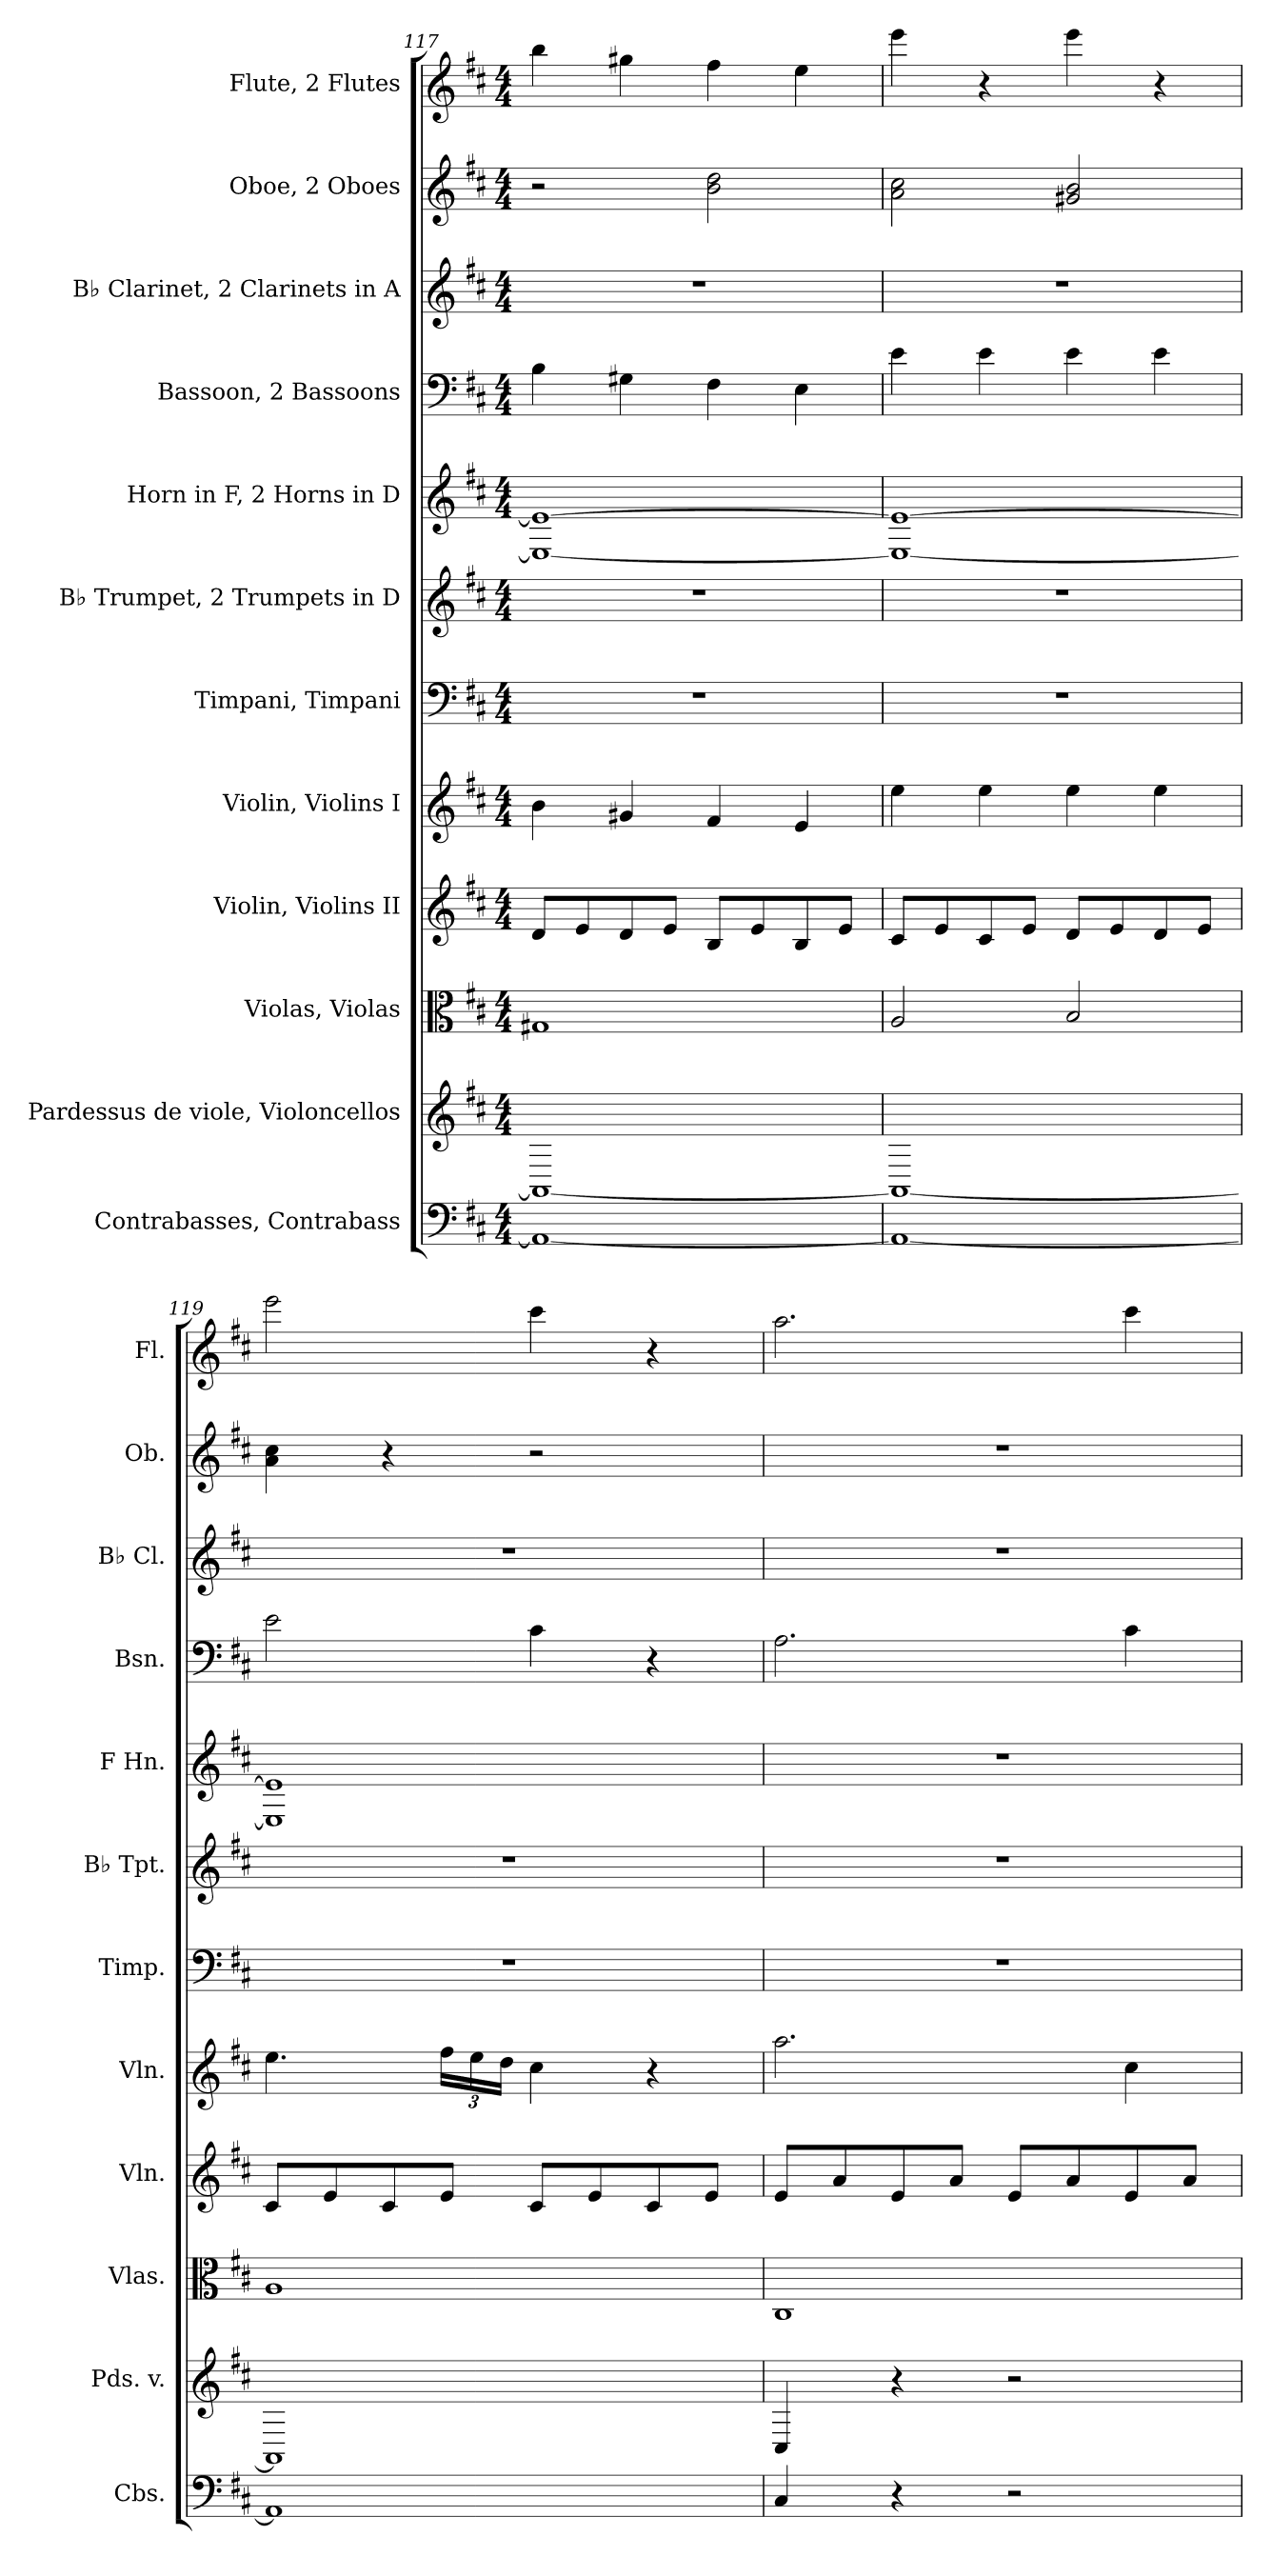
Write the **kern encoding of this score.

**kern	**kern	**kern	**kern	**kern	**kern	**kern	**kern	**kern	**kern	**kern	**kern
*part12	*part11	*part10	*part9	*part8	*part7	*part6	*part5	*part4	*part3	*part2	*part1
*staff12	*staff11	*staff10	*staff9	*staff8	*staff7	*staff6	*staff5	*staff4	*staff3	*staff2	*staff1
*I"Contrabasses, Contrabass	*I"Pardessus de viole, Violoncellos	*I"Violas, Violas	*I"Violin, Violins II	*I"Violin, Violins I	*I"Timpani, Timpani	*I"B♭ Trumpet, 2 Trumpets in D	*I"Horn in F, 2 Horns in D	*I"Bassoon, 2 Bassoons	*I"B♭ Clarinet, 2 Clarinets in A	*I"Oboe, 2 Oboes	*I"Flute, 2 Flutes
*I'Cbs.	*I'Pds. v.	*I'Vlas.	*I'Vln.	*I'Vln.	*I'Timp.	*I'B♭ Tpt.	*I'F Hn.	*I'Bsn.	*I'B♭ Cl.	*I'Ob.	*I'Fl.
!!LO:PB:g=z
*clefF4	*clefG2	*clefC3	*clefG2	*clefG2	*clefF4	*clefG2	*clefG2	*clefF4	*clefG2	*clefG2	*clefG2
*ITrd7c12	*	*	*	*	*	*ITrd1c2	*ITrd4c7	*	*ITrd1c2	*	*
*k[f#c#]	*k[f#c#]	*k[f#c#]	*k[f#c#]	*k[f#c#]	*k[f#c#]	*k[]	*k[f#]	*k[f#c#]	*k[]	*k[f#c#]	*k[f#c#]
*M4/4	*M4/4	*M4/4	*M4/4	*M4/4	*M4/4	*M4/4	*M4/4	*M4/4	*M4/4	*M4/4	*M4/4
=117	=117	=117	=117	=117	=117	=117	=117	=117	=117	=117	=117
1AAA_	1AA_	1G#X	8d/L	4b\	1r	1r	1AA_ 1A_	4B\	1r	2r	4bb\
.	.	.	8e/	.	.	.	.	.	.	.	.
.	.	.	8d/	4g#X/	.	.	.	4G#X\	.	.	4gg#X\
.	.	.	8e/J	.	.	.	.	.	.	.	.
.	.	.	8B/L	4f#/	.	.	.	4F#\	.	2b\ 2dd\	4ff#\
.	.	.	8e/	.	.	.	.	.	.	.	.
.	.	.	8B/	4e/	.	.	.	4E\	.	.	4ee\
.	.	.	8e/J	.	.	.	.	.	.	.	.
=118	=118	=118	=118	=118	=118	=118	=118	=118	=118	=118	=118
1AAA_	1AA_	2A/	8c#/L	4ee\	1r	1r	1AA_ 1A_	4e\	1r	2a\ 2cc#\	4eee\
.	.	.	8e/	.	.	.	.	.	.	.	.
.	.	.	8c#/	4ee\	.	.	.	4e\	.	.	4r
.	.	.	8e/J	.	.	.	.	.	.	.	.
.	.	2B/	8d/L	4ee\	.	.	.	4e\	.	2g#X/ 2b/	4eee\
.	.	.	8e/	.	.	.	.	.	.	.	.
.	.	.	8d/	4ee\	.	.	.	4e\	.	.	4r
.	.	.	8e/J	.	.	.	.	.	.	.	.
=119	=119	=119	=119	=119	=119	=119	=119	=119	=119	=119	=119
1AAA]	1AA]	1A	8c#/L	4.ee\	1r	1r	1AA] 1A]	2e\	1r	4a\ 4cc#\	2eee\
.	.	.	8e/	.	.	.	.	.	.	.	.
.	.	.	8c#/	.	.	.	.	.	.	4r	.
*	*	*	*	*Xbrackettup	*	*	*	*	*	*	*
.	.	.	8e/J	24ff#\LL	.	.	.	.	.	.	.
.	.	.	.	24ee\	.	.	.	.	.	.	.
.	.	.	.	24dd\JJ	.	.	.	.	.	.	.
.	.	.	8c#/L	4cc#\	.	.	.	4c#\	.	2r	4ccc#\
.	.	.	8e/	.	.	.	.	.	.	.	.
.	.	.	8c#/	4r	.	.	.	4r	.	.	4r
.	.	.	8e/J	.	.	.	.	.	.	.	.
=120	=120	=120	=120	=120	=120	=120	=120	=120	=120	=120	=120
4CC#/	4C#/	1C#	8e/L	2.aa\	1r	1r	1r	2.A\	1r	1r	2.aa\
.	.	.	8a/	.	.	.	.	.	.	.	.
4r	4r	.	8e/	.	.	.	.	.	.	.	.
.	.	.	8a/J	.	.	.	.	.	.	.	.
2r	2r	.	8e/L	.	.	.	.	.	.	.	.
.	.	.	8a/	.	.	.	.	.	.	.	.
.	.	.	8e/	4cc#\	.	.	.	4c#\	.	.	4ccc#\
.	.	.	8a/J	.	.	.	.	.	.	.	.
=	=	=	=	=	=	=	=	=	=	=	=
*-	*-	*-	*-	*-	*-	*-	*-	*-	*-	*-	*-
